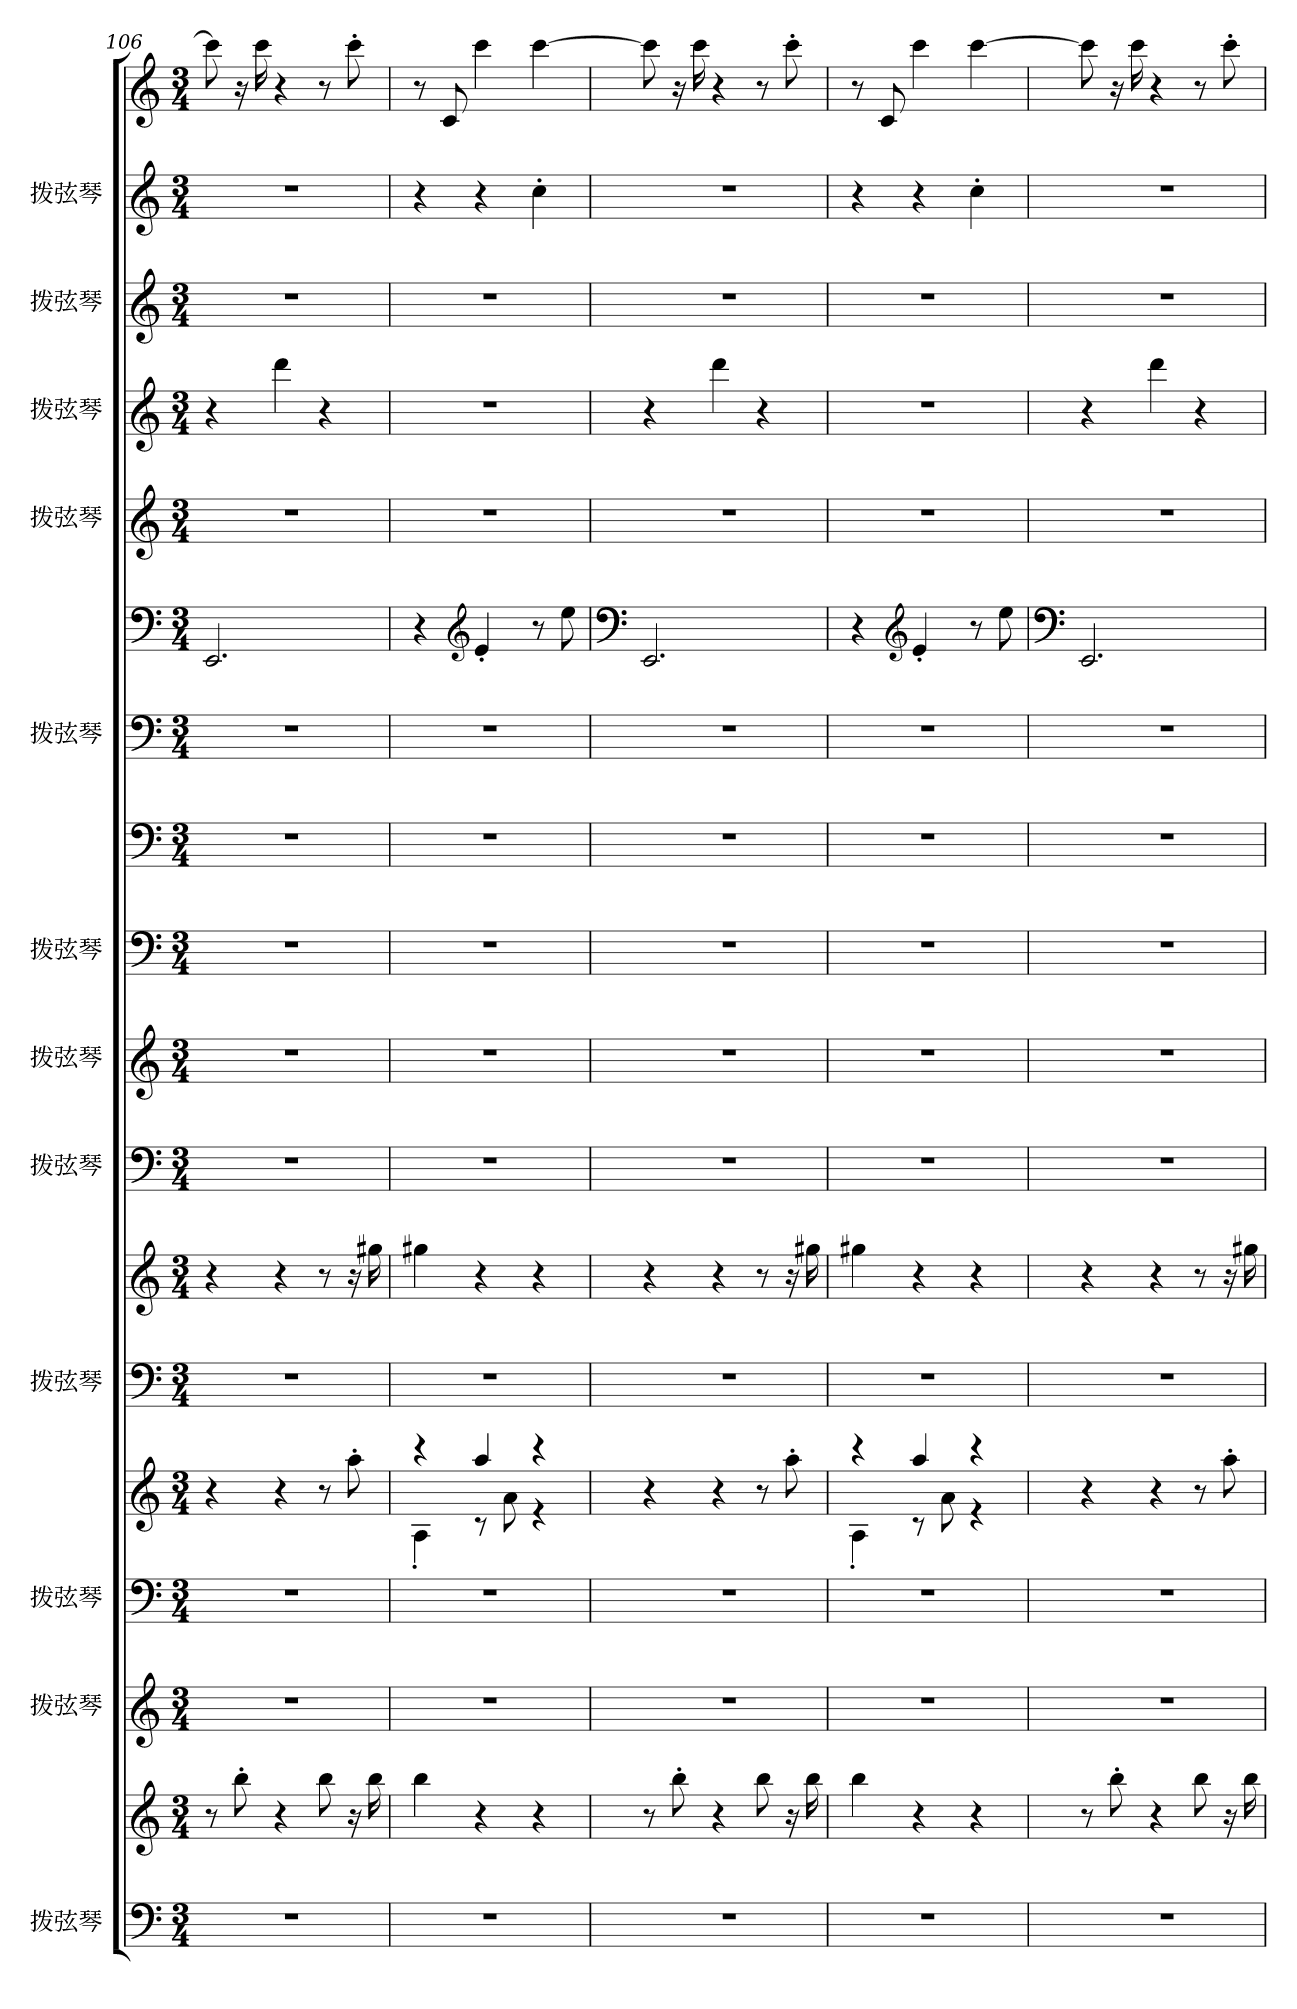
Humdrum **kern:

**kern	**kern	**kern	**kern	**kern	**kern	**kern	**kern	**kern	**kern	**kern	**kern	**kern	**kern	**kern	**kern	**kern	**kern
*part12	*part12	*part11	*part10	*part10	*part9	*part9	*part8	*part7	*part6	*part6	*part5	*part5	*part4	*part3	*part2	*part1	*part1
*staff18	*staff17	*staff16	*staff15	*staff14	*staff13	*staff12	*staff11	*staff10	*staff9	*staff8	*staff7	*staff6	*staff5	*staff4	*staff3	*staff2	*staff1
*I"拨弦琴	*	*I"拨弦琴	*I"拨弦琴	*	*I"拨弦琴	*	*I"拨弦琴	*I"拨弦琴	*I"拨弦琴	*	*I"拨弦琴	*	*I"拨弦琴	*I"拨弦琴	*I"拨弦琴	*I"拨弦琴	*
!!LO:PB:g=z
*clefF4	*clefG2	*clefG2	*clefF4	*clefG2	*clefF4	*clefG2	*clefF4	*clefG2	*clefF4	*clefF4	*clefF4	*clefF4	*clefG2	*clefG2	*clefG2	*clefG2	*clefG2
*k[]	*k[]	*k[]	*k[]	*k[]	*k[]	*k[]	*k[]	*k[]	*k[]	*k[]	*k[]	*k[]	*k[]	*k[]	*k[]	*k[]	*k[]
*M3/4	*M3/4	*M3/4	*M3/4	*M3/4	*M3/4	*M3/4	*M3/4	*M3/4	*M3/4	*M3/4	*M3/4	*M3/4	*M3/4	*M3/4	*M3/4	*M3/4	*M3/4
=106	=106	=106	=106	=106	=106	=106	=106	=106	=106	=106	=106	=106	=106	=106	=106	=106	=106
2.r	8r	2.r	2.r	4r	2.r	4r	2.r	2.r	2.r	2.r	2.r	2.EE/	2.r	4r	2.r	2.r	8ccc\]
.	8bb'\	.	.	.	.	.	.	.	.	.	.	.	.	.	.	.	16r
.	.	.	.	.	.	.	.	.	.	.	.	.	.	.	.	.	16ccc\
.	4r	.	.	4r	.	4r	.	.	.	.	.	.	.	4ddd\	.	.	4r
.	8bb\	.	.	8r	.	8r	.	.	.	.	.	.	.	4r	.	.	8r
.	16r	.	.	8aa'\	.	16r	.	.	.	.	.	.	.	.	.	.	8ccc'\
.	16bb\	.	.	.	.	16gg#X\	.	.	.	.	.	.	.	.	.	.	.
=107	=107	=107	=107	=107	=107	=107	=107	=107	=107	=107	=107	=107	=107	=107	=107	=107	=107
*	*	*	*	*^	*	*	*	*	*	*	*	*	*	*	*	*	*
2.r	4bb\	2.r	2.r	4r	4A'\	2.r	4gg#X\	2.r	2.r	2.r	2.r	2.r	4r	2.r	2.r	2.r	4r	8r
.	.	.	.	.	.	.	.	.	.	.	.	.	.	.	.	.	.	8c/
*	*	*	*	*	*	*	*	*	*	*	*	*	*clefG2	*	*	*	*	*
.	4r	.	.	4aa/	8r	.	4r	.	.	.	.	.	4e'/	.	.	.	4r	4ccc\
.	.	.	.	.	8a\	.	.	.	.	.	.	.	.	.	.	.	.	.
.	4r	.	.	4r	4r	.	4r	.	.	.	.	.	8r	.	.	.	4cc'\	[4ccc\
.	.	.	.	.	.	.	.	.	.	.	.	.	8ee\	.	.	.	.	.
*	*	*	*	*v	*v	*	*	*	*	*	*	*	*	*	*	*	*	*
=108	=108	=108	=108	=108	=108	=108	=108	=108	=108	=108	=108	=108	=108	=108	=108	=108	=108
*	*	*	*	*	*	*	*	*	*	*	*	*clefF4	*	*	*	*	*
2.r	8r	2.r	2.r	4r	2.r	4r	2.r	2.r	2.r	2.r	2.r	2.EE/	2.r	4r	2.r	2.r	8ccc\]
.	8bb'\	.	.	.	.	.	.	.	.	.	.	.	.	.	.	.	16r
.	.	.	.	.	.	.	.	.	.	.	.	.	.	.	.	.	16ccc\
.	4r	.	.	4r	.	4r	.	.	.	.	.	.	.	4ddd\	.	.	4r
.	8bb\	.	.	8r	.	8r	.	.	.	.	.	.	.	4r	.	.	8r
.	16r	.	.	8aa'\	.	16r	.	.	.	.	.	.	.	.	.	.	8ccc'\
.	16bb\	.	.	.	.	16gg#X\	.	.	.	.	.	.	.	.	.	.	.
=109	=109	=109	=109	=109	=109	=109	=109	=109	=109	=109	=109	=109	=109	=109	=109	=109	=109
*	*	*	*	*^	*	*	*	*	*	*	*	*	*	*	*	*	*
2.r	4bb\	2.r	2.r	4r	4A'\	2.r	4gg#X\	2.r	2.r	2.r	2.r	2.r	4r	2.r	2.r	2.r	4r	8r
.	.	.	.	.	.	.	.	.	.	.	.	.	.	.	.	.	.	8c/
*	*	*	*	*	*	*	*	*	*	*	*	*	*clefG2	*	*	*	*	*
.	4r	.	.	4aa/	8r	.	4r	.	.	.	.	.	4e'/	.	.	.	4r	4ccc\
.	.	.	.	.	8a\	.	.	.	.	.	.	.	.	.	.	.	.	.
.	4r	.	.	4r	4r	.	4r	.	.	.	.	.	8r	.	.	.	4cc'\	[4ccc\
.	.	.	.	.	.	.	.	.	.	.	.	.	8ee\	.	.	.	.	.
*	*	*	*	*v	*v	*	*	*	*	*	*	*	*	*	*	*	*	*
=110	=110	=110	=110	=110	=110	=110	=110	=110	=110	=110	=110	=110	=110	=110	=110	=110	=110
*	*	*	*	*	*	*	*	*	*	*	*	*clefF4	*	*	*	*	*
2.r	8r	2.r	2.r	4r	2.r	4r	2.r	2.r	2.r	2.r	2.r	2.EE/	2.r	4r	2.r	2.r	8ccc\]
.	8bb'\	.	.	.	.	.	.	.	.	.	.	.	.	.	.	.	16r
.	.	.	.	.	.	.	.	.	.	.	.	.	.	.	.	.	16ccc\
.	4r	.	.	4r	.	4r	.	.	.	.	.	.	.	4ddd\	.	.	4r
.	8bb\	.	.	8r	.	8r	.	.	.	.	.	.	.	4r	.	.	8r
.	16r	.	.	8aa'\	.	16r	.	.	.	.	.	.	.	.	.	.	8ccc'\
.	16bb\	.	.	.	.	16gg#X\	.	.	.	.	.	.	.	.	.	.	.
=	=	=	=	=	=	=	=	=	=	=	=	=	=	=	=	=	=
*-	*-	*-	*-	*-	*-	*-	*-	*-	*-	*-	*-	*-	*-	*-	*-	*-	*-
